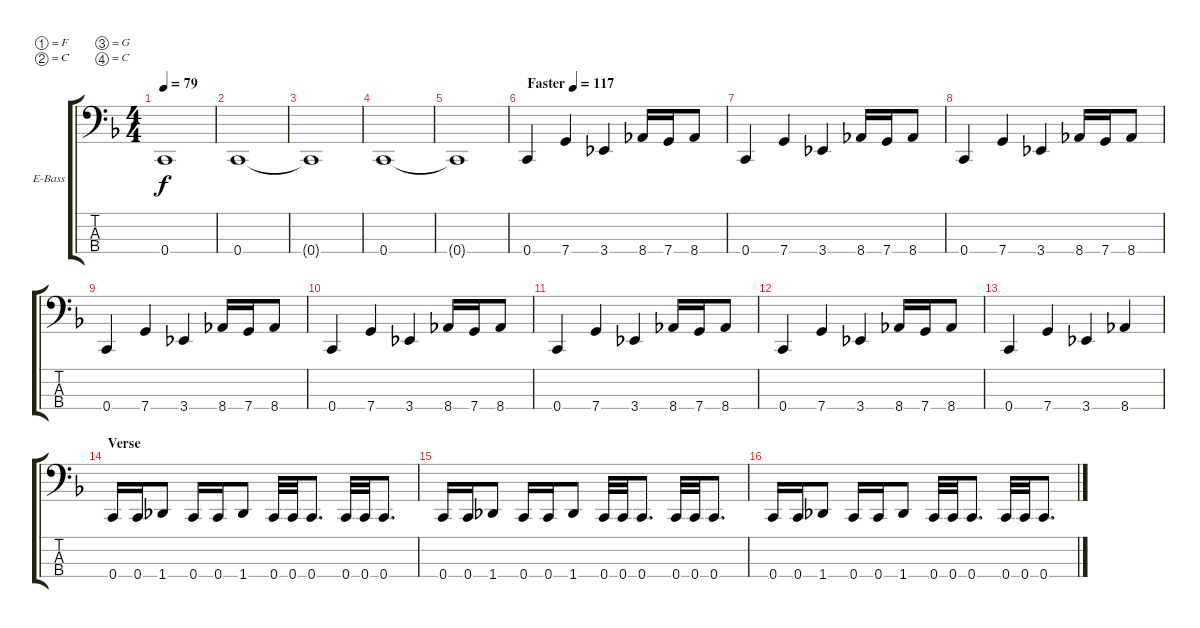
\defaultSystemsLayout 4
\bracketExtendMode groupsimilarinstruments
\firstSystemTrackNameOrientation horizontal
\otherSystemsTrackNameOrientation horizontal
\track ("Electric Bass" "E-Bass") {instrument electricbassfinger}
\staff {score tabs}
\tuning (F2 C2 G1 C1)
\ts (4 4)
\tempo 79
\clef f4
\ks f
0.4{t}.1{dy f} |
0.4.1 |
0.4{t}.1 |
0.4.1 |
0.4{t}.1 |
\tempo (117 "Faster")
0.4.4 7.4.4 3.4.4 8.4.16 7.4.16 8.4.8 |
0.4.4 7.4.4 3.4.4 8.4.16 7.4.16 8.4.8 |
0.4.4 7.4.4 3.4.4 8.4.16 7.4.16 8.4.8 |
0.4.4 7.4.4 3.4.4 8.4.16 7.4.16 8.4.8 |
0.4.4 7.4.4 3.4.4 8.4.16 7.4.16 8.4.8 |
0.4.4 7.4.4 3.4.4 8.4.16 7.4.16 8.4.8 |
0.4.4 7.4.4 3.4.4 8.4.16 7.4.16 8.4.8 |
0.4.4 7.4.4 3.4.4 8.4.4 |
\section ("" "Verse")
0.4.16 0.4.16 1.4.8 0.4.16 0.4.16 1.4.8 0.4.32 0.4.32 0.4.8{d} 0.4.32 0.4.32 0.4.8{d} |
0.4.16 0.4.16 1.4.8 0.4.16 0.4.16 1.4.8 0.4.32 0.4.32 0.4.8{d} 0.4.32 0.4.32 0.4.8{d} |
0.4.16 0.4.16 1.4.8 0.4.16 0.4.16 1.4.8 0.4.32 0.4.32 0.4.8{d} 0.4.32 0.4.32 0.4.8{d}
